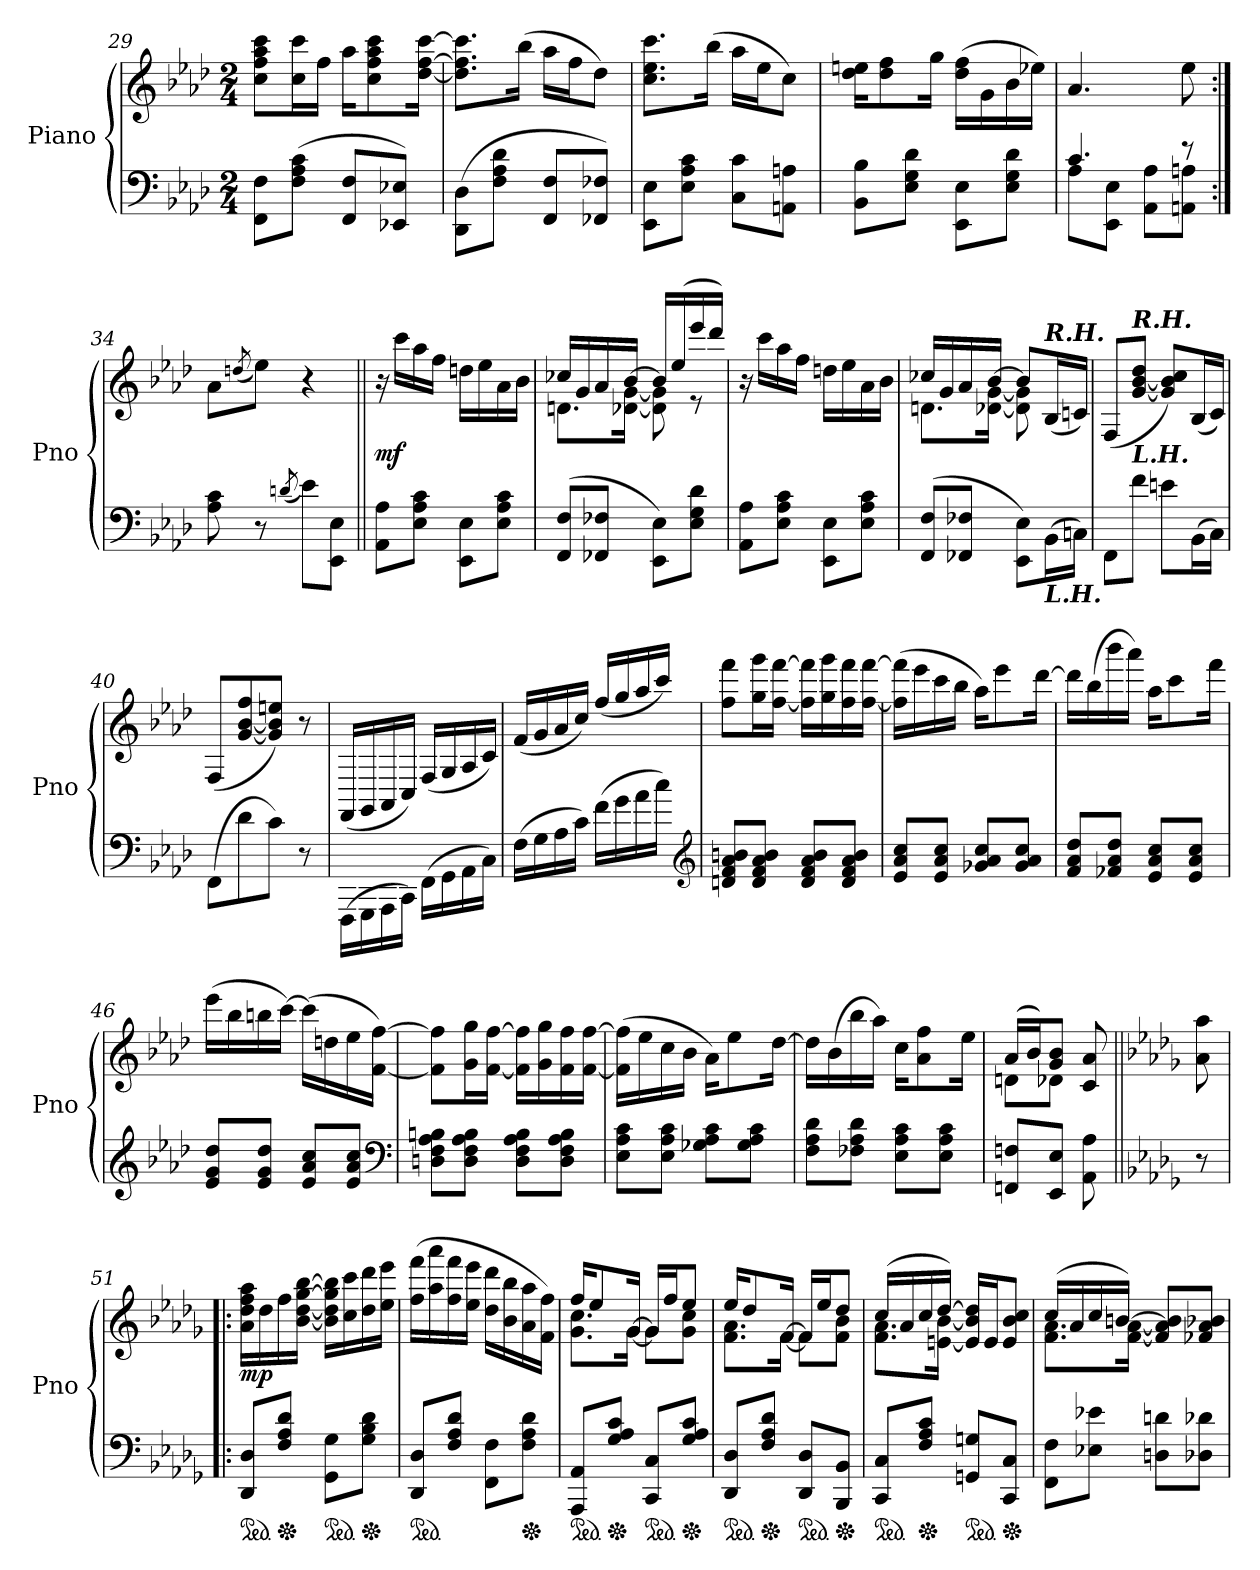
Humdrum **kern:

**kern	**kern	**dynam
*part1	*part1	*part1
*staff2	*staff1	*staff1/2
*I"Piano	*	*
*I'Pno	*	*
*clefF4	*clefG2	*
*k[b-e-a-d-]	*k[b-e-a-d-]	*
*M2/4	*M2/4	*
=29	=29	=29
8FF 8FL	8cc 8ff 8aa- 8cccL	.
(8F 8A- 8cJ	16cc 16cccL	.
.	16ffJJ	.
8FF 8FL	16aa-KL	.
.	8cc 8ff 8aa- 8ccc	.
8EE-X 8E-XJ)	.	.
.	[16dd- [16ff [16cccJk	.
=30	=30	=30
(8DD- 8D-L	8.dd-] 8.ff] 8.ccc]L	.
8F 8A- 8d-J	.	.
.	(16bb-Jk	.
8FF 8FL	16aa-LL	.
.	16ffJ	.
8FF-X 8F-XJ)	8dd-J)	.
=31	=31	=31
8EE- 8E-L	8.cc 8.ee- 8.cccL	.
8E- 8A- 8cJ	.	.
.	(16bb-Jk	.
8C 8cL	16aa-LL	.
.	16ee-J	.
8AAn 8AnJ	8ccJ)	.
=32	=32	=32
8BB- 8B-L	16dd- 16eenKL	.
.	8dd- 8ff	.
8E- 8G 8d-J	.	.
.	16ggJk	.
8EE- 8E-L	(16dd- 16ffLL	.
.	16g	.
8E- 8G 8d-J	16b-	.
.	16ee-XJJ)	.
=33	=33	=33
*^	*	*
4.c	8A-L	4.a-	.
.	8EE- 8E-J	.	.
.	8AA- 8A-L	.	.
8r	8AAn 8AnJ	8ee-	.
*v	*v	*	*
=34:|!	=34:|!	=34:|!
8A- 8c	8a-L	.
.	(8qddn	.
8r	8ee-J)	.
(8qdn	.	.
8e-L)	4r	.
8EE- 8E-J	.	.
=35||	=35||	=35||
8AA- 8A-L	16r	mf
.	16cccLL	.
8E- 8A- 8cJ	16aa-	.
.	16ffJJ	.
8EE- 8E-L	16ddnLL	.
.	16ee-	.
8E- 8A- 8cJ	16a-	.
.	16b-JJ	.
=36	=36	=36
*	*^	*
(8FF 8FL	16cc-XLL	8.dnL	.
.	16g	.	.
8FF-X 8F-XJ	16a-	.	.
.	[16b-JJ	[16d-X [16gJk	.
8EE- 8E-L)	16b-LL]	8d-] 8g]	.
.	(16ee-	.	.
8E- 8G 8d-J	16eee-	8re	.
.	16ddd-JJ)	.	.
*	*v	*v	*
=37	=37	=37
8AA- 8A-L	16r	.
.	16cccLL	.
8E- 8A- 8cJ	16aa-	.
.	16ffJJ	.
8EE- 8E-L	16ddnLL	.
.	16ee-	.
8E- 8A- 8cJ	16a-	.
.	16b-JJ	.
=38	=38	=38
*	*^	*
(8FF 8FL	16cc-XLL	8.dnL	.
.	16g	.	.
8FF-X 8F-XJ	16a-	.	.
.	[16b-JJ	[16d-X [16gJk	.
8EE-\ 8E-\L)	8b-L]	8d-] 8g]	.
!	!LO:TX:a:Bi:t=R.H.	!	!
!LO:TX:b:Bi:t=L.H.	!	!	!
(16BB-\L	(16B-/L	8ryy	.
16Cn\JJ)	16cn/JJ)	.	.
*	*v	*v	*
=39	=39	=39
8FF\L	(8F/L	.
!	!LO:TX:a:Bi:t=R.H.	!
!	!LO:TX:b:Bi:t=L.H.	!
8f\J	[8g/ [8b-/ 8dd-/J	.
8en\L	8g]/ 8b-]/ 8cc/L)	.
(16BB-\L	(16B-/L	.
16C\JJ)	16c/JJ)	.
=40	=40	=40
(8FF\L	(8F/L	.
8d-	[8g [8b- 8ff	.
8cJ)	8g] 8b-] 8eenJ)	.
8r	8r	.
=41	=41	=41
(16FFF\LL	(16FF/LL	.
16GGG\	16GG/	.
16AAA-\	16AA-/	.
16CC\JJ)	16C/JJ)	.
(16FF\LL	(16F/LL	.
16GG\	16G/	.
16AA-\	16A-/	.
16C\JJ)	16c/JJ)	.
=42	=42	=42
(<16FLL	(>16fLL	.
16G	16g	.
16A-	16a-	.
16cJJ)	16ccJJ)	.
(16f\LL	(16ff/LL	.
16g\	16gg/	.
16a-\	16aa-/	.
16cc\JJ)	16ccc/JJ)	.
*clefG2	*	*
=43	=43	=43
8dn 8f 8a- 8bnL	8ff 8fffL	.
8d 8f 8a- 8bJ	16gg 16gggL	.
.	[16ff [16fffJJ	.
8d 8f 8a- 8bL	16ff] 16fff]LL	.
.	16gg 16ggg	.
8d 8f 8a- 8bJ	16ff 16fff	.
.	[16ff [16fffJJ	.
=44	=44	=44
8e- 8a- 8ccL	(16ff] 16fff]LL	.
.	16eee-	.
8e- 8a- 8ccJ	16ccc	.
.	16bb-JJ	.
8g-X 8a- 8ccL	16aa-KL)	.
.	8eee-	.
8g- 8a- 8ccJ	.	.
.	[16ddd-Jk	.
=45	=45	=45
8f 8a- 8dd-L	16ddd-LL]	.
.	(16bb-	.
8f-X 8a- 8dd-J	16bbb-	.
.	16aaa-JJ)	.
8e- 8a- 8ccL	16aa-KL	.
.	8ccc	.
8e- 8a- 8ccJ	.	.
.	16fffJk	.
=46	=46	=46
8e- 8g 8dd-L	(16eee-LL	.
.	16bb-	.
8e- 8g 8dd-J	16bbn	.
.	[16cccJJ)	.
8e- 8a- 8ccL	(16cccLL]	.
.	16ddn	.
8e- 8a- 8ccJ	16ee-	.
.	[16f [16ffJJ)	.
*clefF4	*	*
=47	=47	=47
8Dn 8F 8A- 8BnL	8f] 8ff]L	.
8D 8F 8A- 8BJ	16g 16ggL	.
.	[16f [16ffJJ	.
8D 8F 8A- 8BL	16f] 16ff]LL	.
.	16g 16gg	.
8D 8F 8A- 8BJ	16f 16ff	.
.	[16f [16ffJJ	.
=48	=48	=48
8E- 8A- 8cL	(16f] 16ff]LL	.
.	16ee-	.
8E- 8A- 8cJ	16cc	.
.	16b-JJ	.
8G-X 8A- 8cL	16a-KL)	.
.	8ee-	.
8G- 8A- 8cJ	.	.
.	[16dd-Jk	.
=49	=49	=49
8F 8A- 8d-L	16dd-LL]	.
.	(16b-	.
8F-X 8A- 8d-J	16bb-	.
.	16aa-JJ)	.
8E- 8A- 8cL	16ccKL	.
.	8a- 8ff	.
8E- 8A- 8cJ	.	.
.	16ee-Jk	.
=50	=50	=50
*	*^	*
8FFn 8FnL	(16a-LL	8dnL	.
.	16b-J)	.	.
8EE- 8E-J	8g 8b-J	8d-XJ	.
8AA- 8A-	8c 8a-	8ryy	.
*	*v	*v	*
=||	=||	=||
*k[b-e-a-d-g-]	*k[b-e-a-d-g-]	*
8r	8a- 8aa-	.
=51!|:	=51!|:	=51!|:
*ped	*	*
8DD-/ 8D-/L	16a- 16dd- 16ff 16aa-LL	mp
.	16dd-	.
*Xped	*	*
8F/ 8A-/ 8d-/J	16ff	.
.	[16b- [16dd- [16gg- [16bb-JJ	.
*ped	*	*
8GG- 8G-L	16b-] 16dd-] 16gg-] 16bb-]LL	.
.	16cc 16ccc	.
*Xped	*	*
8G- 8B- 8d-J	16dd- 16ddd-	.
.	16ee- 16eee-JJ	.
=52	=52	=52
*ped	*	*
8DD-/ 8D-/L	(16ff 16fffLL	.
.	16aa- 16aaa-	.
8F/ 8A-/ 8d-/J	16ff 16fff	.
.	16ee- 16eee-JJ	.
8FF 8FL	16dd- 16ddd-LL	.
.	16b- 16bb-	.
*Xped	*	*
8F 8A- 8d-J	16a- 16aa-	.
.	16f 16ffJJ)	.
=53	=53	=53
*	*^	*
*ped	*	*	*
8AAA- 8AA-L	16ffKL	8.g- 8.ccL	.
.	8ee-	.	.
*Xped	*	*	*
8G- 8A- 8cJ	.	.	.
.	[16g-Jk	[16g-Jk	.
*ped	*	*	*
8CC 8CL	16g-LL]	8g-L]	.
.	16ffJ	.	.
*Xped	*	*	*
8G- 8A- 8cJ	8ee-J	8g- 8ccJ	.
=54	=54	=54	=54
*ped	*	*	*
8DD-/ 8D-/L	16ee-KL	8.f 8.a-L	.
.	8dd-	.	.
*Xped	*	*	*
8F/ 8A-/ 8d-/J	.	.	.
.	[16fJk	[16fJk	.
*ped	*	*	*
8DD- 8D-L	16fLL]	8fL]	.
.	16ee-J	.	.
*Xped	*	*	*
8BBB- 8BB-J	8dd-J	8f 8b-J	.
=55	=55	=55	=55
*ped	*	*	*
8CC 8CL	(16ccLL	8.f 8.a-L	.
.	16a-	.	.
*Xped	*	*	*
8F 8A- 8cJ	16cc	.	.
.	[16dd-JJ)	[16en [16b-Jk	.
*ped	*	*	*
8GGn 8GnL	16e] 16b-] 16dd-]LL	4ryy	.
.	16eJ	.	.
*Xped	*	*	*
8CC 8CJ	8e 8b- 8ccJ	.	.
=56	=56	=56	=56
8FF 8FL	(16ccLL	8.f 8.a-L	.
.	16a-	.	.
8E-X 8e-XJ	16cc	.	.
.	[16bnJJ)	[16f [16a-Jk	.
8Dn 8dnL	8f] 8a-] 8b]L	4ryy	.
8D-X 8d-XJ	8f-X 8a- 8b-XJ	.	.
*	*v	*v	*
=	=	=
*-	*-	*-
